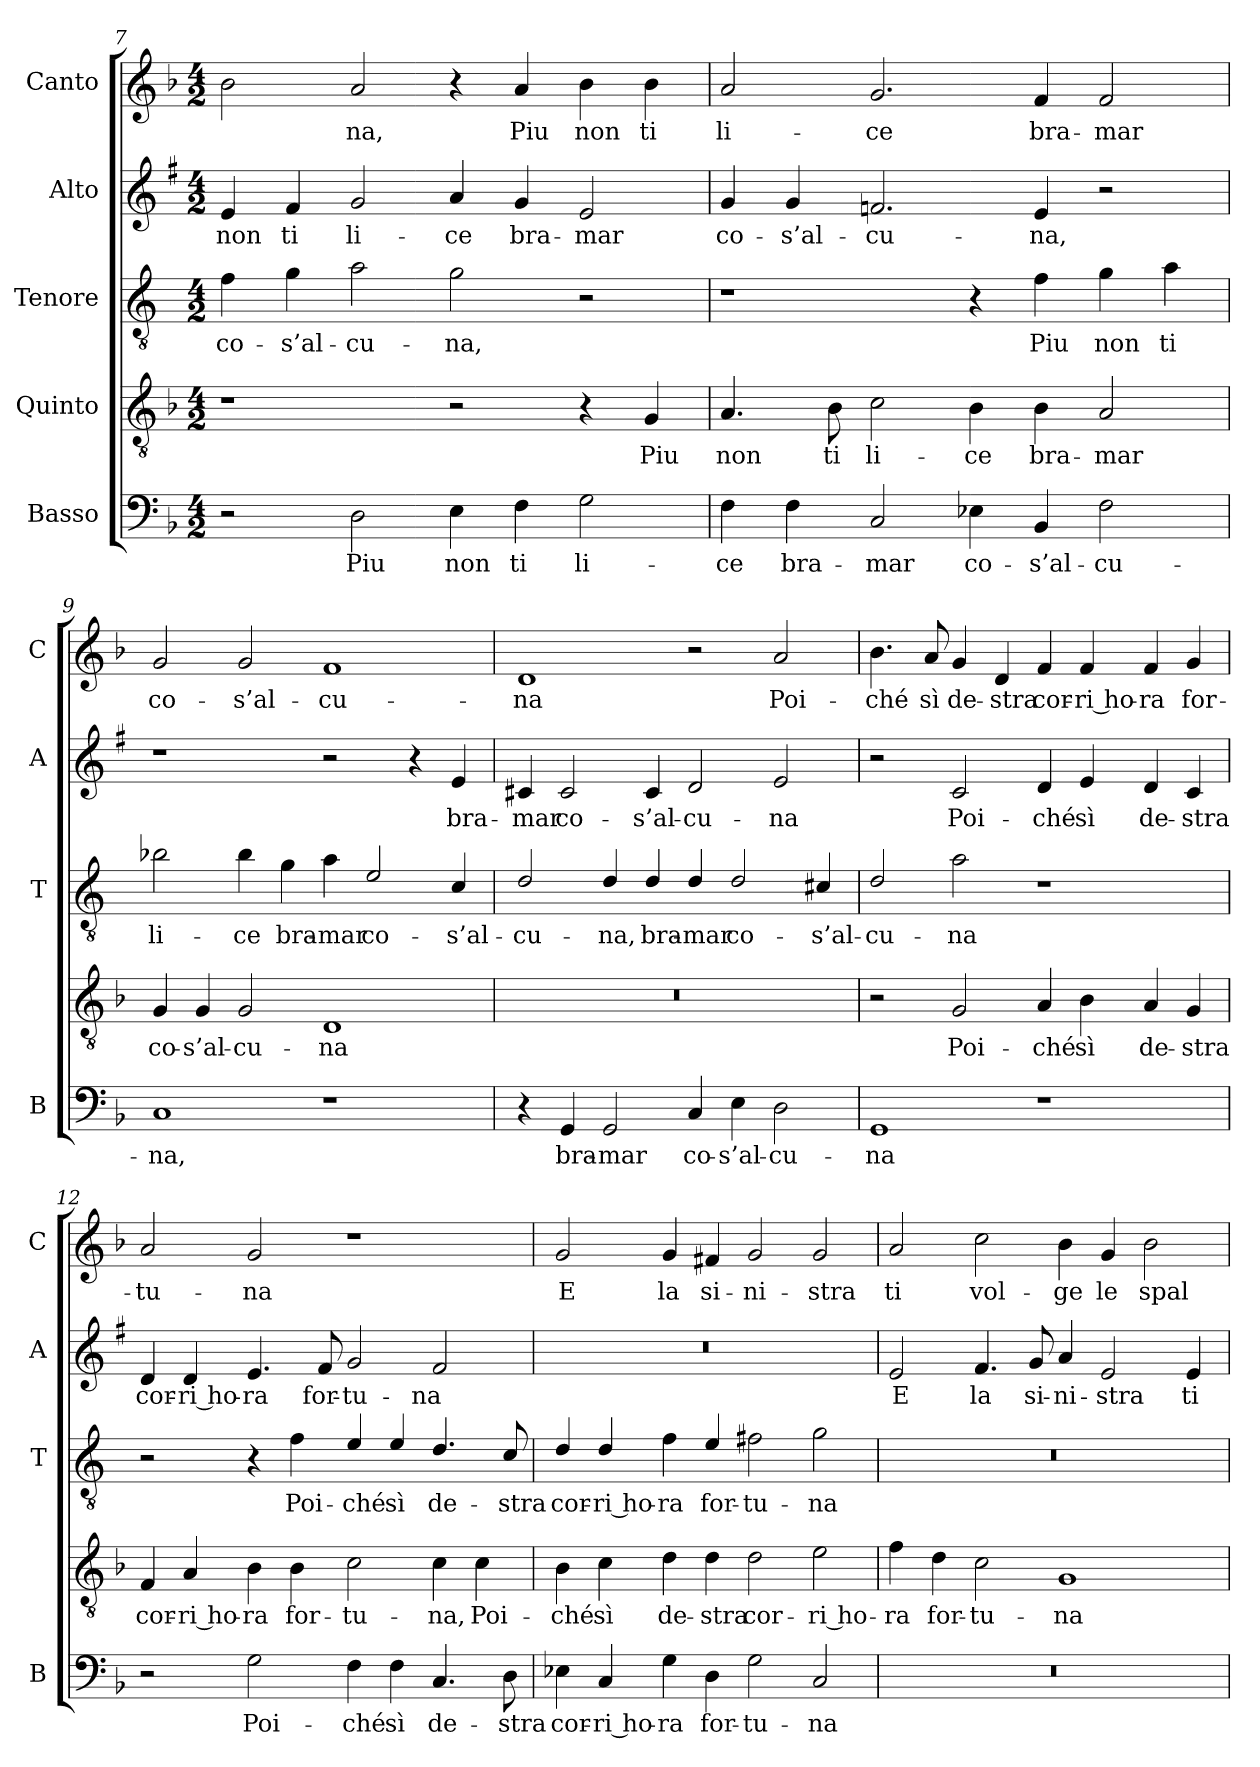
**kern	**text	**kern	**text	**kern	**text	**kern	**text	**kern	**text
*part5	*part5	*part4	*part4	*part3	*part3	*part2	*part2	*part1	*part1
*staff5	*staff5	*staff4	*staff4	*staff3	*staff3	*staff2	*staff2	*staff1	*staff1
*I"Basso	*	*I"Quinto	*	*I"Tenore	*	*I"Alto	*	*I"Canto	*
*I'B	*	*	*	*I'T	*	*I'A	*	*I'C	*
*clefF4	*	*clefGv2	*	*clefGv2	*	*clefG2	*	*clefG2	*
*	*	*	*	*ITrd4c7	*	*ITrd1c2	*	*	*
*k[b-]	*	*k[b-]	*	*k[b-]	*	*k[b-]	*	*k[b-]	*
*F:	*	*F:	*	*F:	*	*F:	*	*F:	*
*M4/2	*	*M4/2	*	*M4/2	*	*M4/2	*	*M4/2	*
=7	=7	=7	=7	=7	=7	=7	=7	=7	=7
!	!	!	!	!	!LO:LY:b	!	!LO:LY:b	!	!
2r	.	1r	.	4B-\	co-	4d/	non	2b-\	.
!	!	!	!	!	!LO:LY:b	!	!LO:LY:b	!	!
.	.	.	.	4c\	-s’al-	4e/	ti	.	.
!	!LO:LY:b	!	!	!	!LO:LY:b	!	!LO:LY:b	!	!LO:LY:b
2D\	Piu	.	.	2d\	-cu-	2f/	li-	2a/	-na,
!	!LO:LY:b	!	!	!	!LO:LY:b	!	!LO:LY:b	!	!
4E\	non	2r	.	2c\	-na,	4g/	-ce	4r	.
!	!LO:LY:b	!	!	!	!	!	!LO:LY:b	!	!LO:LY:b
4F\	ti	.	.	.	.	4f/	bra-	4a/	Piu
!	!LO:LY:b	!	!	!	!	!	!LO:LY:b	!	!LO:LY:b
2G\	li-	4r	.	2r	.	2d/	-mar	4b-\	non
!	!	!	!LO:LY:b	!	!	!	!	!	!LO:LY:b
.	.	4G/	Piu	.	.	.	.	4b-\	ti
=8	=8	=8	=8	=8	=8	=8	=8	=8	=8
!	!LO:LY:b	!	!LO:LY:b	!	!	!	!LO:LY:b	!	!LO:LY:b
4F\	-ce	4.A/	non	1r	.	4f/	co-	2a/	li-
!	!LO:LY:b	!	!	!	!	!	!LO:LY:b	!	!
4F\	bra-	.	.	.	.	4f/	-s’al-	.	.
!	!	!	!LO:LY:b	!	!	!	!	!	!
.	.	8B-\	ti	.	.	.	.	.	.
!	!LO:LY:b	!	!LO:LY:b	!	!	!	!LO:LY:b	!	!LO:LY:b
2C/	-mar	2c\	li-	.	.	2.e-X/	-cu-	2.g/	-ce
!	!LO:LY:b	!	!LO:LY:b	!	!	!	!	!	!
4E-X\	co-	4B-\	-ce	4r	.	.	.	.	.
!	!LO:LY:b	!	!LO:LY:b	!	!LO:LY:b	!	!LO:LY:b	!	!LO:LY:b
4BB-/	-s’al-	4B-\	bra-	4B-\	Piu	4d/	-na,	4f/	bra-
!	!LO:LY:b	!	!LO:LY:b	!	!LO:LY:b	!	!	!	!LO:LY:b
2F\	-cu-	2A/	-mar	4c\	non	2r	.	2f/	-mar
!	!	!	!	!	!LO:LY:b	!	!	!	!
.	.	.	.	4d\	ti	.	.	.	.
!!LO:LB:g=z
=9	=9	=9	=9	=9	=9	=9	=9	=9	=9
!	!LO:LY:b	!	!LO:LY:b	!	!LO:LY:b	!	!	!	!LO:LY:b
1C	-na,	4G/	co-	2e-X\	li-	1r	.	2g/	co-
!	!	!	!LO:LY:b	!	!	!	!	!	!
.	.	4G/	-s’al-	.	.	.	.	.	.
!	!	!	!LO:LY:b	!	!LO:LY:b	!	!	!	!LO:LY:b
.	.	2G/	-cu-	4e-\	-ce	.	.	2g/	-s’al-
!	!	!	!	!	!LO:LY:b	!	!	!	!
.	.	.	.	4c\	bra-	.	.	.	.
!	!	!	!LO:LY:b	!	!LO:LY:b	!	!	!	!LO:LY:b
1r	.	1D	-na	4d\	-mar	2r	.	1f	-cu-
!	!	!	!	!	!LO:LY:b	!	!	!	!
.	.	.	.	2A/	co-	.	.	.	.
.	.	.	.	.	.	4r	.	.	.
!	!	!	!	!	!LO:LY:b	!	!LO:LY:b	!	!
.	.	.	.	4F/	-s’al-	4d/	bra-	.	.
=10	=10	=10	=10	=10	=10	=10	=10	=10	=10
!	!	!	!	!	!LO:LY:b	!	!LO:LY:b	!	!LO:LY:b
4r	.	0r	.	2G/	-cu-	4Bn/	-mar	1d	-na
!	!LO:LY:b	!	!	!	!	!	!LO:LY:b	!	!
4GG/	bra-	.	.	.	.	2B/	co-	.	.
!	!LO:LY:b	!	!	!	!LO:LY:b	!	!	!	!
2GG/	-mar	.	.	4G/	-na,	.	.	.	.
!	!	!	!	!	!LO:LY:b	!	!LO:LY:b	!	!
.	.	.	.	4G/	bra-	4B/	-s’al-	.	.
!	!LO:LY:b	!	!	!	!LO:LY:b	!	!LO:LY:b	!	!
4C/	co-	.	.	4G/	-mar	2c/	-cu-	2r	.
!	!LO:LY:b	!	!	!	!LO:LY:b	!	!	!	!
4E\	-s’al-	.	.	2G/	co-	.	.	.	.
!	!LO:LY:b	!	!	!	!	!	!LO:LY:b	!	!LO:LY:b
2D\	-cu-	.	.	.	.	2d/	-na	2a/	Poi-
!	!	!	!	!	!LO:LY:b	!	!	!	!
.	.	.	.	4F#X/	-s’al-	.	.	.	.
=11	=11	=11	=11	=11	=11	=11	=11	=11	=11
!	!LO:LY:b	!	!	!	!LO:LY:b	!	!	!	!LO:LY:b
1GG	-na	2r	.	2G/	-cu-	2r	.	4.b-\	-ché
!	!	!	!	!	!	!	!	!	!LO:LY:b
.	.	.	.	.	.	.	.	8a/	sì
!	!	!	!LO:LY:b	!	!LO:LY:b	!	!LO:LY:b	!	!LO:LY:b
.	.	2G/	Poi-	2d\	-na	2B-/	Poi-	4g/	de-
!	!	!	!	!	!	!	!	!	!LO:LY:b
.	.	.	.	.	.	.	.	4d/	-stra
!	!	!	!LO:LY:b	!	!	!	!LO:LY:b	!	!LO:LY:b
1r	.	4A/	-ché	1r	.	4c/	-ché	4f/	cor-
!	!	!	!LO:LY:b	!	!	!	!LO:LY:b	!	!LO:LY:b
.	.	4B-\	sì	.	.	4d/	sì	4f/	-ri ho-
!	!	!	!LO:LY:b	!	!	!	!LO:LY:b	!	!LO:LY:b
.	.	4A/	de-	.	.	4c/	de-	4f/	-ra
!	!	!	!LO:LY:b	!	!	!	!LO:LY:b	!	!LO:LY:b
.	.	4G/	-stra	.	.	4B-/	-stra	4g/	for-
!!LO:LB:g=z
=12	=12	=12	=12	=12	=12	=12	=12	=12	=12
!	!	!	!LO:LY:b	!	!	!	!LO:LY:b	!	!LO:LY:b
2r	.	4F/	cor-	2r	.	4c/	cor-	2a/	-tu-
!	!	!	!LO:LY:b	!	!	!	!LO:LY:b	!	!
.	.	4A/	-ri ho-	.	.	4c/	-ri ho-	.	.
!	!LO:LY:b	!	!LO:LY:b	!	!	!	!LO:LY:b	!	!LO:LY:b
2G\	Poi-	4B-\	-ra	4r	.	4.d/	-ra	2g/	-na
!	!	!	!LO:LY:b	!	!LO:LY:b	!	!	!	!
.	.	4B-\	for-	4B-\	Poi-	.	.	.	.
!	!	!	!	!	!	!	!LO:LY:b	!	!
.	.	.	.	.	.	8e/	for-	.	.
!	!LO:LY:b	!	!LO:LY:b	!	!LO:LY:b	!	!LO:LY:b	!	!
4F\	-ché	2c\	-tu-	4A/	-ché	2f/	-tu-	1r	.
!	!LO:LY:b	!	!	!	!LO:LY:b	!	!	!	!
4F\	sì	.	.	4A/	sì	.	.	.	.
!	!LO:LY:b	!	!LO:LY:b	!	!LO:LY:b	!	!LO:LY:b	!	!
4.C/	de-	4c\	-na,	4.G/	de-	2e/	-na	.	.
!	!	!	!LO:LY:b	!	!	!	!	!	!
.	.	4c\	Poi-	.	.	.	.	.	.
!	!LO:LY:b	!	!	!	!LO:LY:b	!	!	!	!
8D\	-stra	.	.	8F/	-stra	.	.	.	.
=13	=13	=13	=13	=13	=13	=13	=13	=13	=13
!	!LO:LY:b	!	!LO:LY:b	!	!LO:LY:b	!	!	!	!LO:LY:b
4E-X\	cor-	4B-\	-ché	4G/	cor-	0r	.	2g/	E
!	!LO:LY:b	!	!LO:LY:b	!	!LO:LY:b	!	!	!	!
4C/	-ri ho-	4c\	sì	4G/	-ri ho-	.	.	.	.
!	!LO:LY:b	!	!LO:LY:b	!	!LO:LY:b	!	!	!	!LO:LY:b
4G\	-ra	4d\	de-	4B-\	-ra	.	.	4g/	la
!	!LO:LY:b	!	!LO:LY:b	!	!LO:LY:b	!	!	!	!LO:LY:b
4D\	for-	4d\	-stra	4A/	for-	.	.	4f#X/	si-
!	!LO:LY:b	!	!LO:LY:b	!	!LO:LY:b	!	!	!	!LO:LY:b
2G\	-tu-	2d\	cor-	2Bn\	-tu-	.	.	2g/	-ni-
!	!LO:LY:b	!	!LO:LY:b	!	!LO:LY:b	!	!	!	!LO:LY:b
2C/	-na	2e\	-ri ho-	2c\	-na	.	.	2g/	-stra
=14	=14	=14	=14	=14	=14	=14	=14	=14	=14
!	!	!	!LO:LY:b	!	!	!	!LO:LY:b	!	!LO:LY:b
0r	.	4f\	-ra	0r	.	2d/	E	2a/	ti
!	!	!	!LO:LY:b	!	!	!	!	!	!
.	.	4d\	for-	.	.	.	.	.	.
!	!	!	!LO:LY:b	!	!	!	!LO:LY:b	!	!LO:LY:b
.	.	2c\	-tu-	.	.	4.e/	la	2cc\	vol-
!	!	!	!	!	!	!	!LO:LY:b	!	!
.	.	.	.	.	.	8f/	si-	.	.
!	!	!	!LO:LY:b	!	!	!	!LO:LY:b	!	!LO:LY:b
.	.	1G	-na	.	.	4g/	-ni-	4b-\	-ge
!	!	!	!	!	!	!	!LO:LY:b	!	!LO:LY:b
.	.	.	.	.	.	2d/	-stra	4g/	le
!	!	!	!	!	!	!	!	!	!LO:LY:b
.	.	.	.	.	.	.	.	2b-\	spal-
!	!	!	!	!	!	!	!LO:LY:b	!	!
.	.	.	.	.	.	4d/	ti	.	.
=	=	=	=	=	=	=	=	=	=
*-	*-	*-	*-	*-	*-	*-	*-	*-	*-
